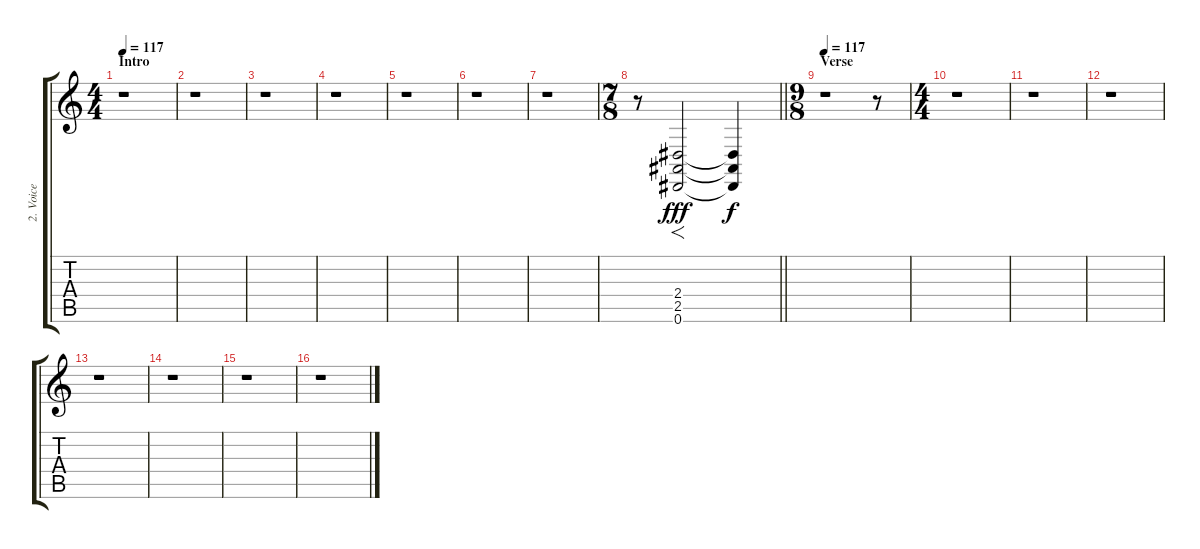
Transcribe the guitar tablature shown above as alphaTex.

\track ("2. Voice" "2. Voice") {instrument lead2sawtooth}
\staff {score tabs}
\tuning (Eb4 Bb3 Gb3 Db3 Ab2 Eb2) {hide}
\ts (4 4)
\section ("" "Intro")
\tempo 117
\tempo 110
\tempo 117
\clef g2
\ks c
r.1{dy fff instrument lead2sawtooth} |
r.1 |
r.1 |
r.1 |
r.1 |
r.1 |
r.1 |
\ts (7 8)
\barLineRight lightlight
r.8{volume 16 balance 16 instrument distortionguitar} (2.4 2.5 0.6).2{f} (2.4{t} 2.5{t} 0.6{t}).4{dy f} |
\ts (9 8)
\section ("" "Verse")
\tempo 117
r.1{volume 10 balance 13 instrument lead2sawtooth} r.8 |
\ts (4 4)
r.1 |
r.1 |
r.1 |
r.1 |
r.1 |
r.1 |
r.1
